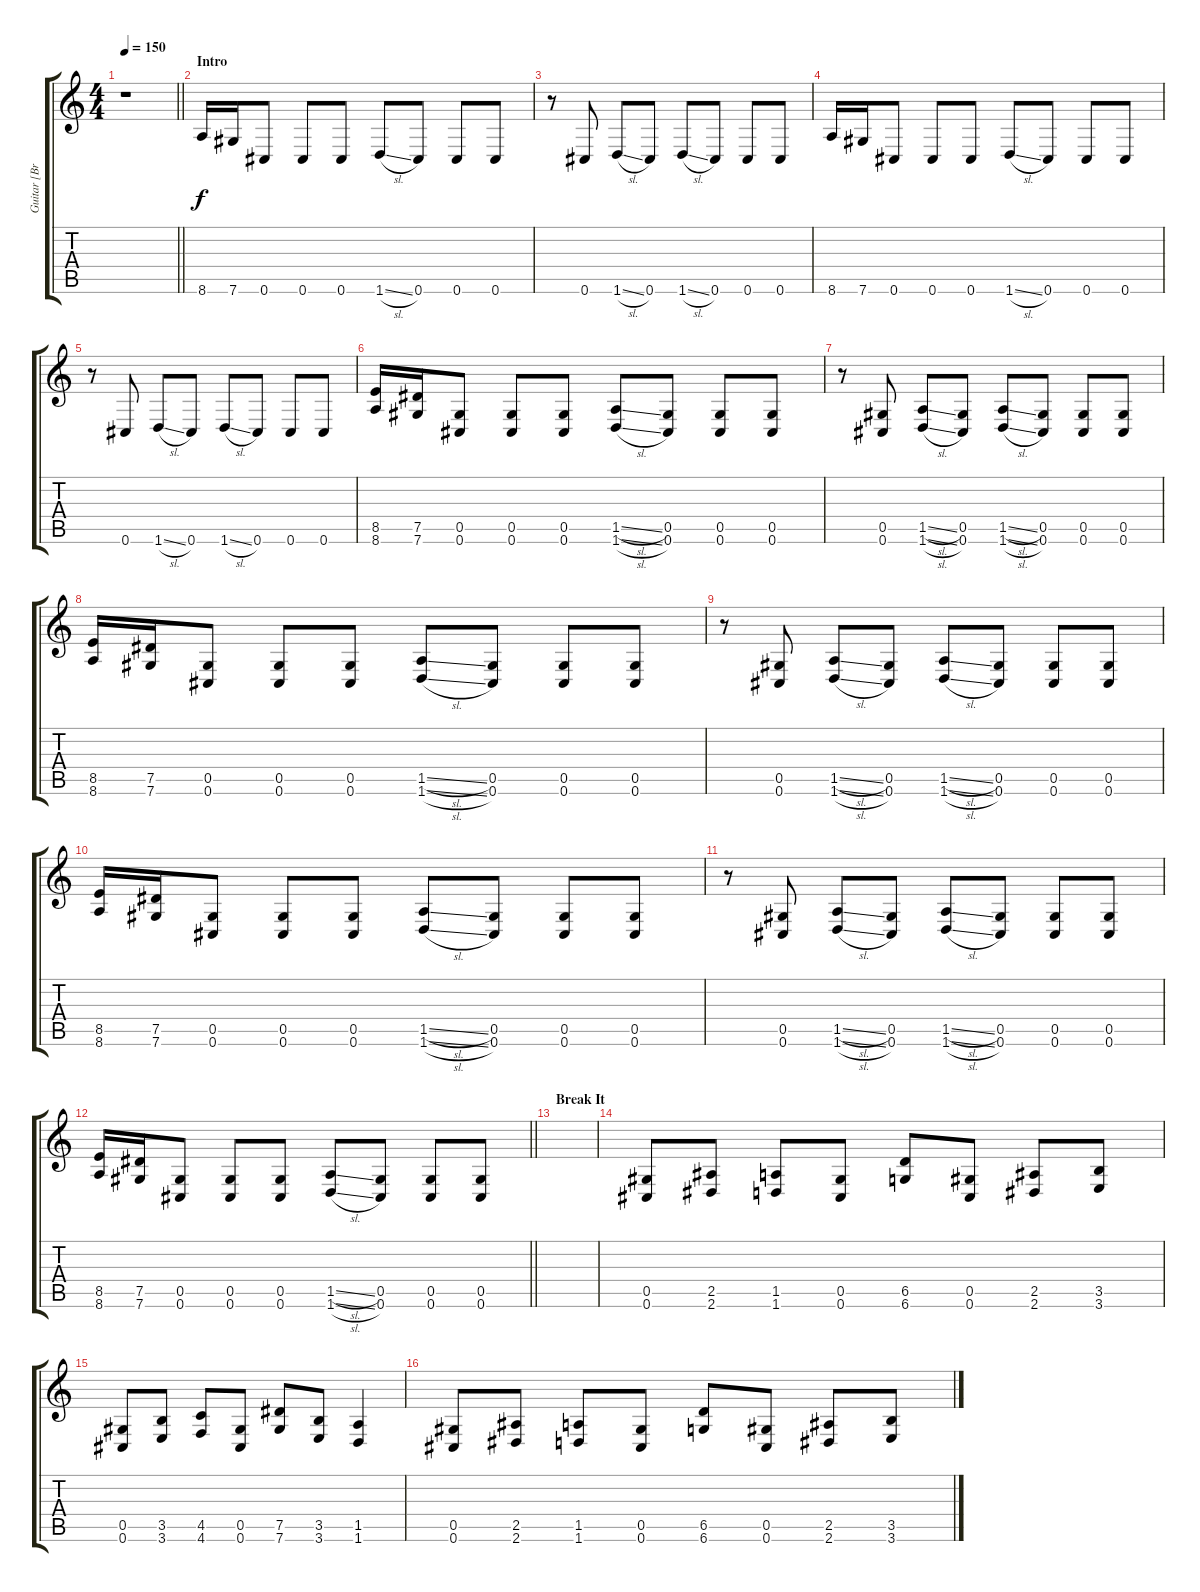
\track ("Guitar [Brad Delson]" "Guitar [Br") {instrument overdrivenguitar}
\staff {score tabs}
\tuning (Eb4 Bb3 Gb3 Db3 Ab2 Db2) {hide}
\ts (4 4)
\tempo 150
\clef g2
\barLineRight lightlight
\ks c
r.1{dy f instrument overdrivenguitar} |
\section ("" "Intro")
8.6.16 7.6.16 0.6.8 0.6.8 0.6.8 1.6{sl}.8 0.6.8 0.6.8 0.6.8 |
r.8 0.6.8 1.6{sl}.8 0.6.8 1.6{sl}.8 0.6.8 0.6.8 0.6.8 |
8.6.16 7.6.16 0.6.8 0.6.8 0.6.8 1.6{sl}.8 0.6.8 0.6.8 0.6.8 |
r.8 0.6.8 1.6{sl}.8 0.6.8 1.6{sl}.8 0.6.8 0.6.8 0.6.8 |
(8.5 8.6).16 (7.5 7.6).16 (0.5 0.6).8 (0.5 0.6).8 (0.5 0.6).8 (1.5{sl} 1.6{sl}).8 (0.5 0.6).8 (0.5 0.6).8 (0.5 0.6).8 |
r.8 (0.5 0.6).8 (1.5{sl} 1.6{sl}).8 (0.5 0.6).8 (1.5{sl} 1.6{sl}).8 (0.5 0.6).8 (0.5 0.6).8 (0.5 0.6).8 |
(8.5 8.6).16 (7.5 7.6).16 (0.5 0.6).8 (0.5 0.6).8 (0.5 0.6).8 (1.5{sl} 1.6{sl}).8 (0.5 0.6).8 (0.5 0.6).8 (0.5 0.6).8 |
r.8 (0.5 0.6).8 (1.5{sl} 1.6{sl}).8 (0.5 0.6).8 (1.5{sl} 1.6{sl}).8 (0.5 0.6).8 (0.5 0.6).8 (0.5 0.6).8 |
(8.5 8.6).16 (7.5 7.6).16 (0.5 0.6).8 (0.5 0.6).8 (0.5 0.6).8 (1.5{sl} 1.6{sl}).8 (0.5 0.6).8 (0.5 0.6).8 (0.5 0.6).8 |
r.8 (0.5 0.6).8 (1.5{sl} 1.6{sl}).8 (0.5 0.6).8 (1.5{sl} 1.6{sl}).8 (0.5 0.6).8 (0.5 0.6).8 (0.5 0.6).8 |
\barLineRight lightlight
(8.5 8.6).16 (7.5 7.6).16 (0.5 0.6).8 (0.5 0.6).8 (0.5 0.6).8 (1.5{sl} 1.6{sl}).8 (0.5 0.6).8 (0.5 0.6).8 (0.5 0.6).8 |
\section ("" "Break It")
|
(0.5 0.6).8 (2.5 2.6).8 (1.5 1.6).8 (0.5 0.6).8 (6.5 6.6).8 (0.5 0.6).8 (2.5 2.6).8 (3.5 3.6).8 |
(0.5 0.6).8 (3.5 3.6).8 (4.5 4.6).8 (0.5 0.6).8 (7.5 7.6).8 (3.5 3.6).8 (1.5 1.6).4 |
(0.5 0.6).8 (2.5 2.6).8 (1.5 1.6).8 (0.5 0.6).8 (6.5 6.6).8 (0.5 0.6).8 (2.5 2.6).8 (3.5 3.6).8
